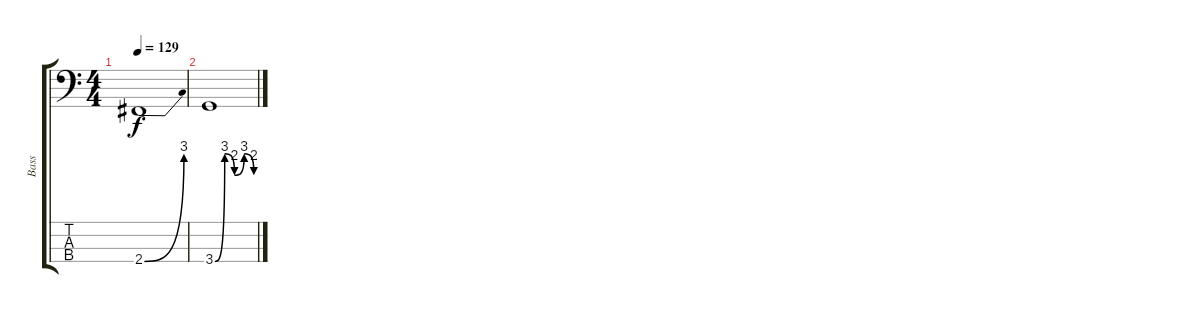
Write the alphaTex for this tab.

\track ("Bass" "Bass") {instrument electricbasspick}
\staff {score tabs}
\tuning (G2 D2 A1 E1) {hide}
\ts (4 4)
\tempo 129
\clef f4
\ks c
2.4{be (bend 0 0 60 12)}.1{dy f} |
3.4{be (custom 0 0 15 12 30 8 45 12 60 8)}.1
